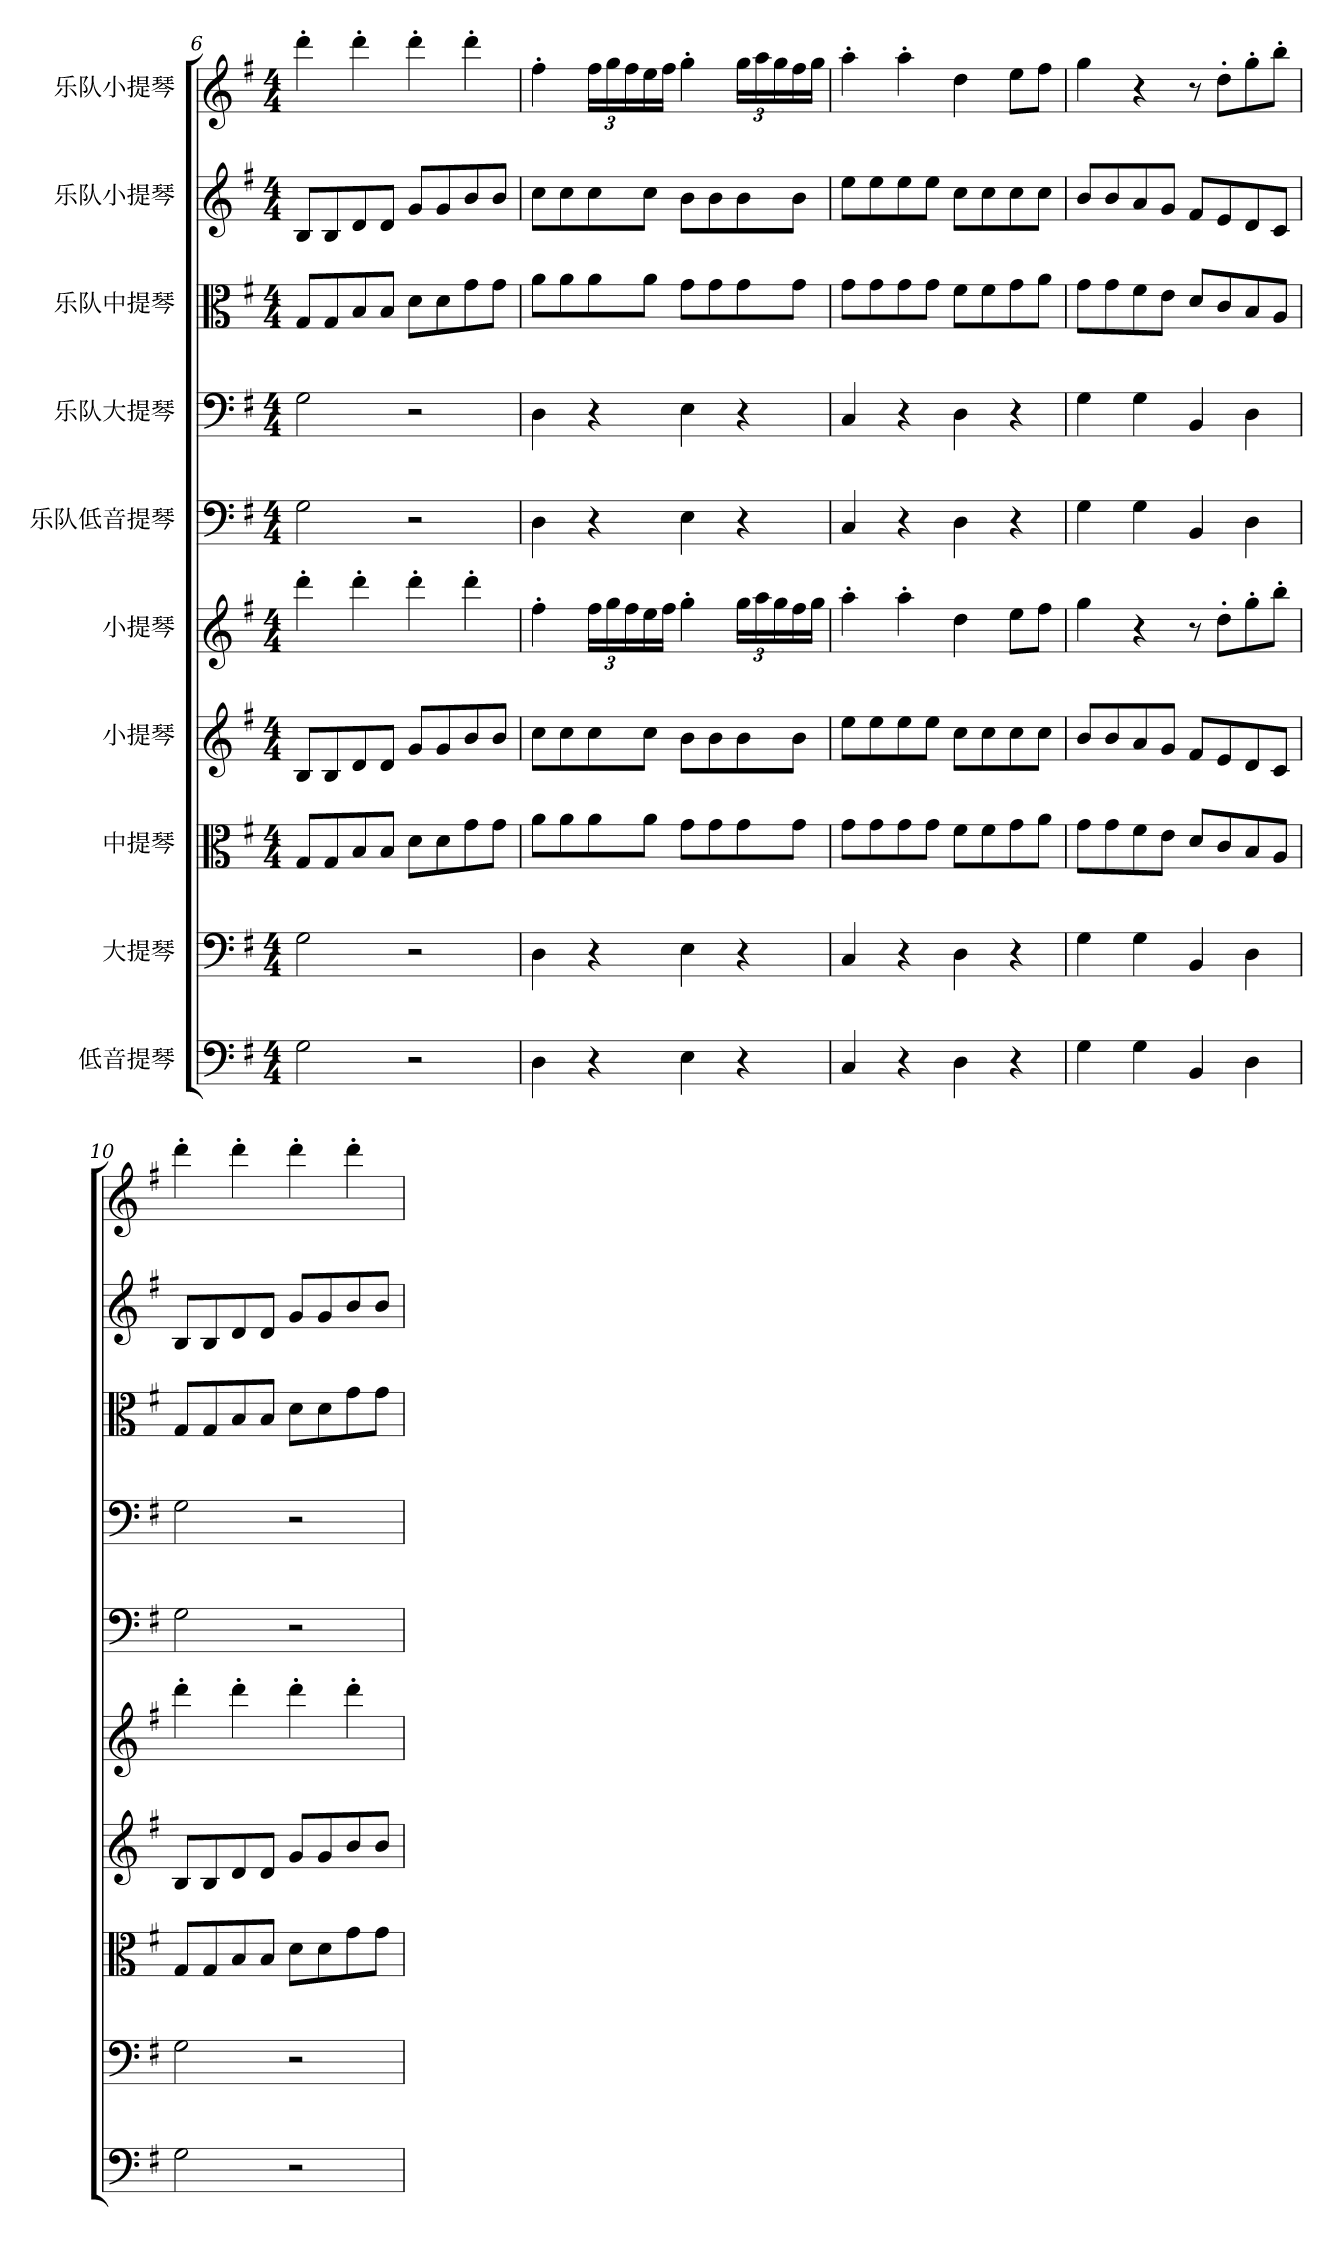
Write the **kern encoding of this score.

**kern	**kern	**kern	**kern	**kern	**kern	**kern	**kern	**kern	**kern
*part10	*part9	*part8	*part7	*part6	*part5	*part4	*part3	*part2	*part1
*staff10	*staff9	*staff8	*staff7	*staff6	*staff5	*staff4	*staff3	*staff2	*staff1
*I"低音提琴	*I"大提琴	*I"中提琴	*I"小提琴	*I"小提琴	*I"乐队低音提琴	*I"乐队大提琴	*I"乐队中提琴	*I"乐队小提琴	*I"乐队小提琴
*clefF4	*clefF4	*clefC3	*clefG2	*clefG2	*clefF4	*clefF4	*clefC3	*clefG2	*clefG2
*ITrd7c12	*	*	*	*	*ITrd7c12	*	*	*	*
*k[f#]	*k[f#]	*k[f#]	*k[f#]	*k[f#]	*k[f#]	*k[f#]	*k[f#]	*k[f#]	*k[f#]
*M4/4	*M4/4	*M4/4	*M4/4	*M4/4	*M4/4	*M4/4	*M4/4	*M4/4	*M4/4
=6	=6	=6	=6	=6	=6	=6	=6	=6	=6
2GG\	2G\	8G/L	8B/L	4ddd'\	2GG\	2G\	8G/L	8B/L	4ddd'\
.	.	8G/	8B/	.	.	.	8G/	8B/	.
.	.	8B/	8d/	4ddd'\	.	.	8B/	8d/	4ddd'\
.	.	8B/J	8d/J	.	.	.	8B/J	8d/J	.
2r	2r	8d\L	8g/L	4ddd'\	2r	2r	8d\L	8g/L	4ddd'\
.	.	8d\	8g/	.	.	.	8d\	8g/	.
.	.	8g\	8b/	4ddd'\	.	.	8g\	8b/	4ddd'\
.	.	8g\J	8b/J	.	.	.	8g\J	8b/J	.
=7	=7	=7	=7	=7	=7	=7	=7	=7	=7
4DD\	4D\	8a\L	8cc\L	4ff#'\	4DD\	4D\	8a\L	8cc\L	4ff#'\
.	.	8a\	8cc\	.	.	.	8a\	8cc\	.
*	*	*	*	*Xbrackettup	*	*	*	*	*Xbrackettup
4r	4r	8a\	8cc\	24ff#\LL	4r	4r	8a\	8cc\	24ff#\LL
.	.	.	.	24gg\	.	.	.	.	24gg\
.	.	.	.	24ff#\	.	.	.	.	24ff#\
.	.	8a\J	8cc\J	16ee\	.	.	8a\J	8cc\J	16ee\
.	.	.	.	16ff#\JJ	.	.	.	.	16ff#\JJ
4EE\	4E\	8g\L	8b\L	4gg'\	4EE\	4E\	8g\L	8b\L	4gg'\
.	.	8g\	8b\	.	.	.	8g\	8b\	.
4r	4r	8g\	8b\	24gg\LL	4r	4r	8g\	8b\	24gg\LL
.	.	.	.	24aa\	.	.	.	.	24aa\
.	.	.	.	24gg\	.	.	.	.	24gg\
.	.	8g\J	8b\J	16ff#\	.	.	8g\J	8b\J	16ff#\
.	.	.	.	16gg\JJ	.	.	.	.	16gg\JJ
=8	=8	=8	=8	=8	=8	=8	=8	=8	=8
4CC/	4C/	8g\L	8ee\L	4aa'\	4CC/	4C/	8g\L	8ee\L	4aa'\
.	.	8g\	8ee\	.	.	.	8g\	8ee\	.
4r	4r	8g\	8ee\	4aa'\	4r	4r	8g\	8ee\	4aa'\
.	.	8g\J	8ee\J	.	.	.	8g\J	8ee\J	.
4DD\	4D\	8f#\L	8cc\L	4dd\	4DD\	4D\	8f#\L	8cc\L	4dd\
.	.	8f#\	8cc\	.	.	.	8f#\	8cc\	.
4r	4r	8g\	8cc\	8ee\L	4r	4r	8g\	8cc\	8ee\L
.	.	8a\J	8cc\J	8ff#\J	.	.	8a\J	8cc\J	8ff#\J
!!LO:PB:g=z
=9	=9	=9	=9	=9	=9	=9	=9	=9	=9
4GG\	4G\	8g\L	8b/L	4gg\	4GG\	4G\	8g\L	8b/L	4gg\
.	.	8g\	8b/	.	.	.	8g\	8b/	.
4GG\	4G\	8f#\	8a/	4r	4GG\	4G\	8f#\	8a/	4r
.	.	8e\J	8g/J	.	.	.	8e\J	8g/J	.
4BBB/	4BB/	8d/L	8f#/L	8r	4BBB/	4BB/	8d/L	8f#/L	8r
.	.	8c/	8e/	8dd'\L	.	.	8c/	8e/	8dd'\L
4DD\	4D\	8B/	8d/	8gg'\	4DD\	4D\	8B/	8d/	8gg'\
.	.	8A/J	8c/J	8bb'\J	.	.	8A/J	8c/J	8bb'\J
=10	=10	=10	=10	=10	=10	=10	=10	=10	=10
2GG\	2G\	8G/L	8B/L	4ddd'\	2GG\	2G\	8G/L	8B/L	4ddd'\
.	.	8G/	8B/	.	.	.	8G/	8B/	.
.	.	8B/	8d/	4ddd'\	.	.	8B/	8d/	4ddd'\
.	.	8B/J	8d/J	.	.	.	8B/J	8d/J	.
2r	2r	8d\L	8g/L	4ddd'\	2r	2r	8d\L	8g/L	4ddd'\
.	.	8d\	8g/	.	.	.	8d\	8g/	.
.	.	8g\	8b/	4ddd'\	.	.	8g\	8b/	4ddd'\
.	.	8g\J	8b/J	.	.	.	8g\J	8b/J	.
=	=	=	=	=	=	=	=	=	=
*-	*-	*-	*-	*-	*-	*-	*-	*-	*-
